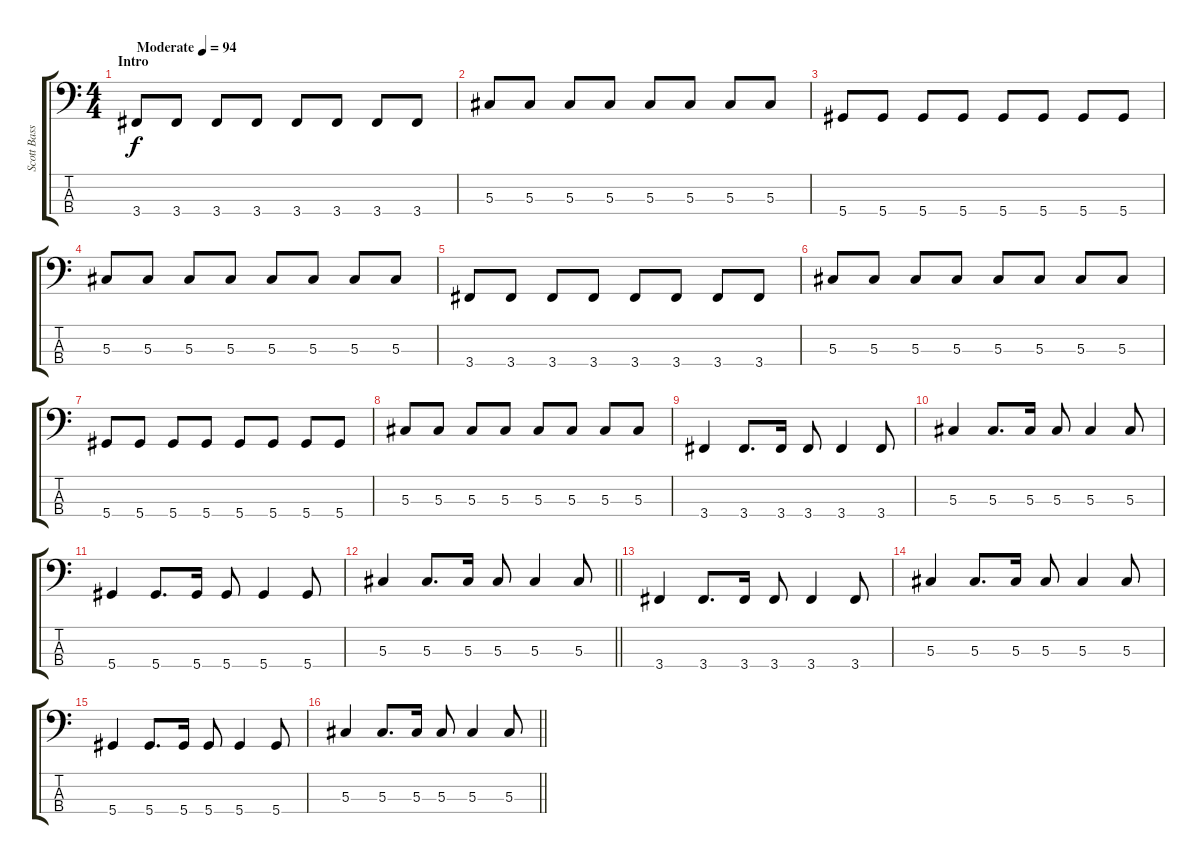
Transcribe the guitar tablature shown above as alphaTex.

\track ("Scott Bass" "Scott Bass") {instrument electricbassfinger}
\staff {score tabs}
\tuning (Gb2 Db2 Ab1 Eb1) {hide}
\ts (4 4)
\section ("" "Intro")
\tempo (94 "Moderate")
\clef f4
\ks c
3.4.8{dy f instrument electricbassfinger} 3.4.8 3.4.8 3.4.8 3.4.8 3.4.8 3.4.8 3.4.8 |
5.3.8 5.3.8 5.3.8 5.3.8 5.3.8 5.3.8 5.3.8 5.3.8 |
5.4.8 5.4.8 5.4.8 5.4.8 5.4.8 5.4.8 5.4.8 5.4.8 |
5.3.8 5.3.8 5.3.8 5.3.8 5.3.8 5.3.8 5.3.8 5.3.8 |
3.4.8 3.4.8 3.4.8 3.4.8 3.4.8 3.4.8 3.4.8 3.4.8 |
5.3.8 5.3.8 5.3.8 5.3.8 5.3.8 5.3.8 5.3.8 5.3.8 |
5.4.8 5.4.8 5.4.8 5.4.8 5.4.8 5.4.8 5.4.8 5.4.8 |
5.3.8 5.3.8 5.3.8 5.3.8 5.3.8 5.3.8 5.3.8 5.3.8 |
3.4.4 3.4.8{d} 3.4.16 3.4.8 3.4.4 3.4.8 |
5.3.4 5.3.8{d} 5.3.16 5.3.8 5.3.4 5.3.8 |
5.4.4 5.4.8{d} 5.4.16 5.4.8 5.4.4 5.4.8 |
\barLineRight lightlight
5.3.4 5.3.8{d} 5.3.16 5.3.8 5.3.4 5.3.8 |
3.4.4 3.4.8{d} 3.4.16 3.4.8 3.4.4 3.4.8 |
5.3.4 5.3.8{d} 5.3.16 5.3.8 5.3.4 5.3.8 |
5.4.4 5.4.8{d} 5.4.16 5.4.8 5.4.4 5.4.8 |
\barLineRight lightlight
5.3.4 5.3.8{d} 5.3.16 5.3.8 5.3.4 5.3.8
